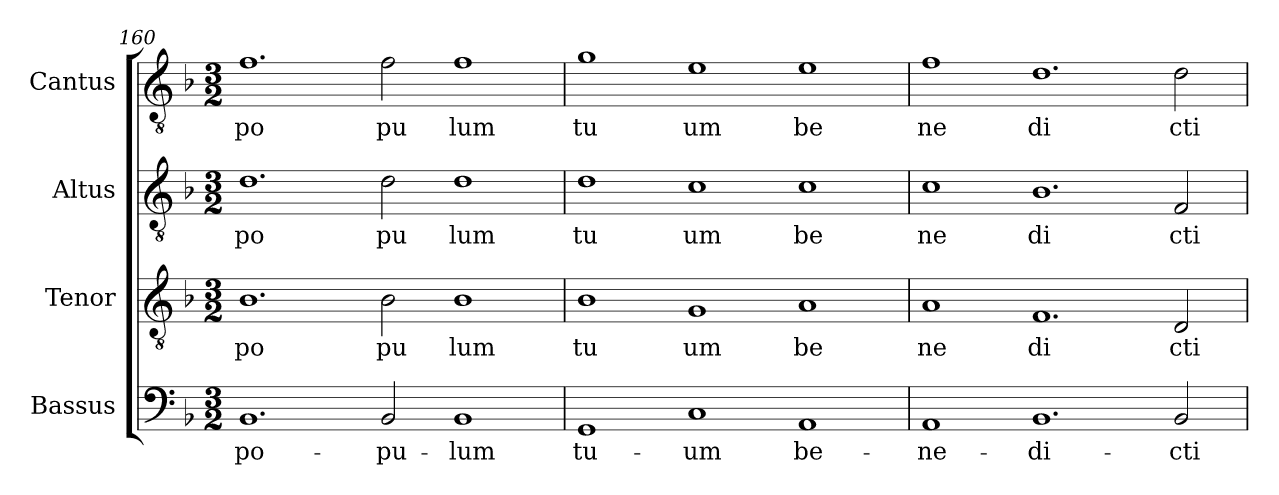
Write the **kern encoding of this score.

**kern	**text	**kern	**text	**kern	**text	**kern	**text
*part4	*part4	*part3	*part3	*part2	*part2	*part1	*part1
*staff4	*staff4	*staff3	*staff3	*staff2	*staff2	*staff1	*staff1
*I"Bassus	*	*I"Tenor	*	*I"Altus	*	*I"Cantus	*
*clefF4	*	*clefGv2	*	*clefGv2	*	*clefGv2	*
*k[b-]	*	*k[b-]	*	*k[b-]	*	*k[b-]	*
*F:	*	*F:	*	*F:	*	*F:	*
*M3/2	*	*M3/2	*	*M3/2	*	*M3/2	*
=160	=160	=160	=160	=160	=160	=160	=160
!	!LO:LY:b:cj	!	!LO:LY:b:cj	!	!LO:LY:b:cj	!	!LO:LY:b:cj
1.BB-	po-	1.B-	po	1.d	po	1.f	po
!	!LO:LY:b:cj	!	!LO:LY:b:cj	!	!LO:LY:b:cj	!	!LO:LY:b:cj
2BB-/	-pu-	2B-\	pu	2d\	pu	2f\	pu
!	!LO:LY:b:cj	!	!LO:LY:b:cj	!	!LO:LY:b:cj	!	!LO:LY:b:cj
1BB-	-lum	1B-	lum	1d	lum	1f	lum
=161	=161	=161	=161	=161	=161	=161	=161
!	!LO:LY:b:cj	!	!LO:LY:b:cj	!	!LO:LY:b:cj	!	!LO:LY:b:cj
1GG	tu-	1B-	tu	1d	tu	1g	tu
!	!LO:LY:b:cj	!	!LO:LY:b:cj	!	!LO:LY:b:cj	!	!LO:LY:b:cj
1C	-um	1G	um	1c	um	1e	um
!	!LO:LY:b:cj	!	!LO:LY:b:cj	!	!LO:LY:b:cj	!	!LO:LY:b:cj
1AA	be-	1A	be	1c	be	1e	be
=162	=162	=162	=162	=162	=162	=162	=162
!	!LO:LY:b:cj	!	!LO:LY:b:cj	!	!LO:LY:b:cj	!	!LO:LY:b:cj
1AA	-ne-	1A	ne	1c	ne	1f	ne
!	!LO:LY:b:cj	!	!LO:LY:b:cj	!	!LO:LY:b:cj	!	!LO:LY:b:cj
1.BB-	-di-	1.F	di	1.B-	di	1.d	di
!	!LO:LY:b:cj	!	!LO:LY:b:cj	!	!LO:LY:b:cj	!	!LO:LY:b:cj
2BB-/	-cti-	2D/	cti	2F/	cti	2d\	cti
=	=	=	=	=	=	=	=
*-	*-	*-	*-	*-	*-	*-	*-
